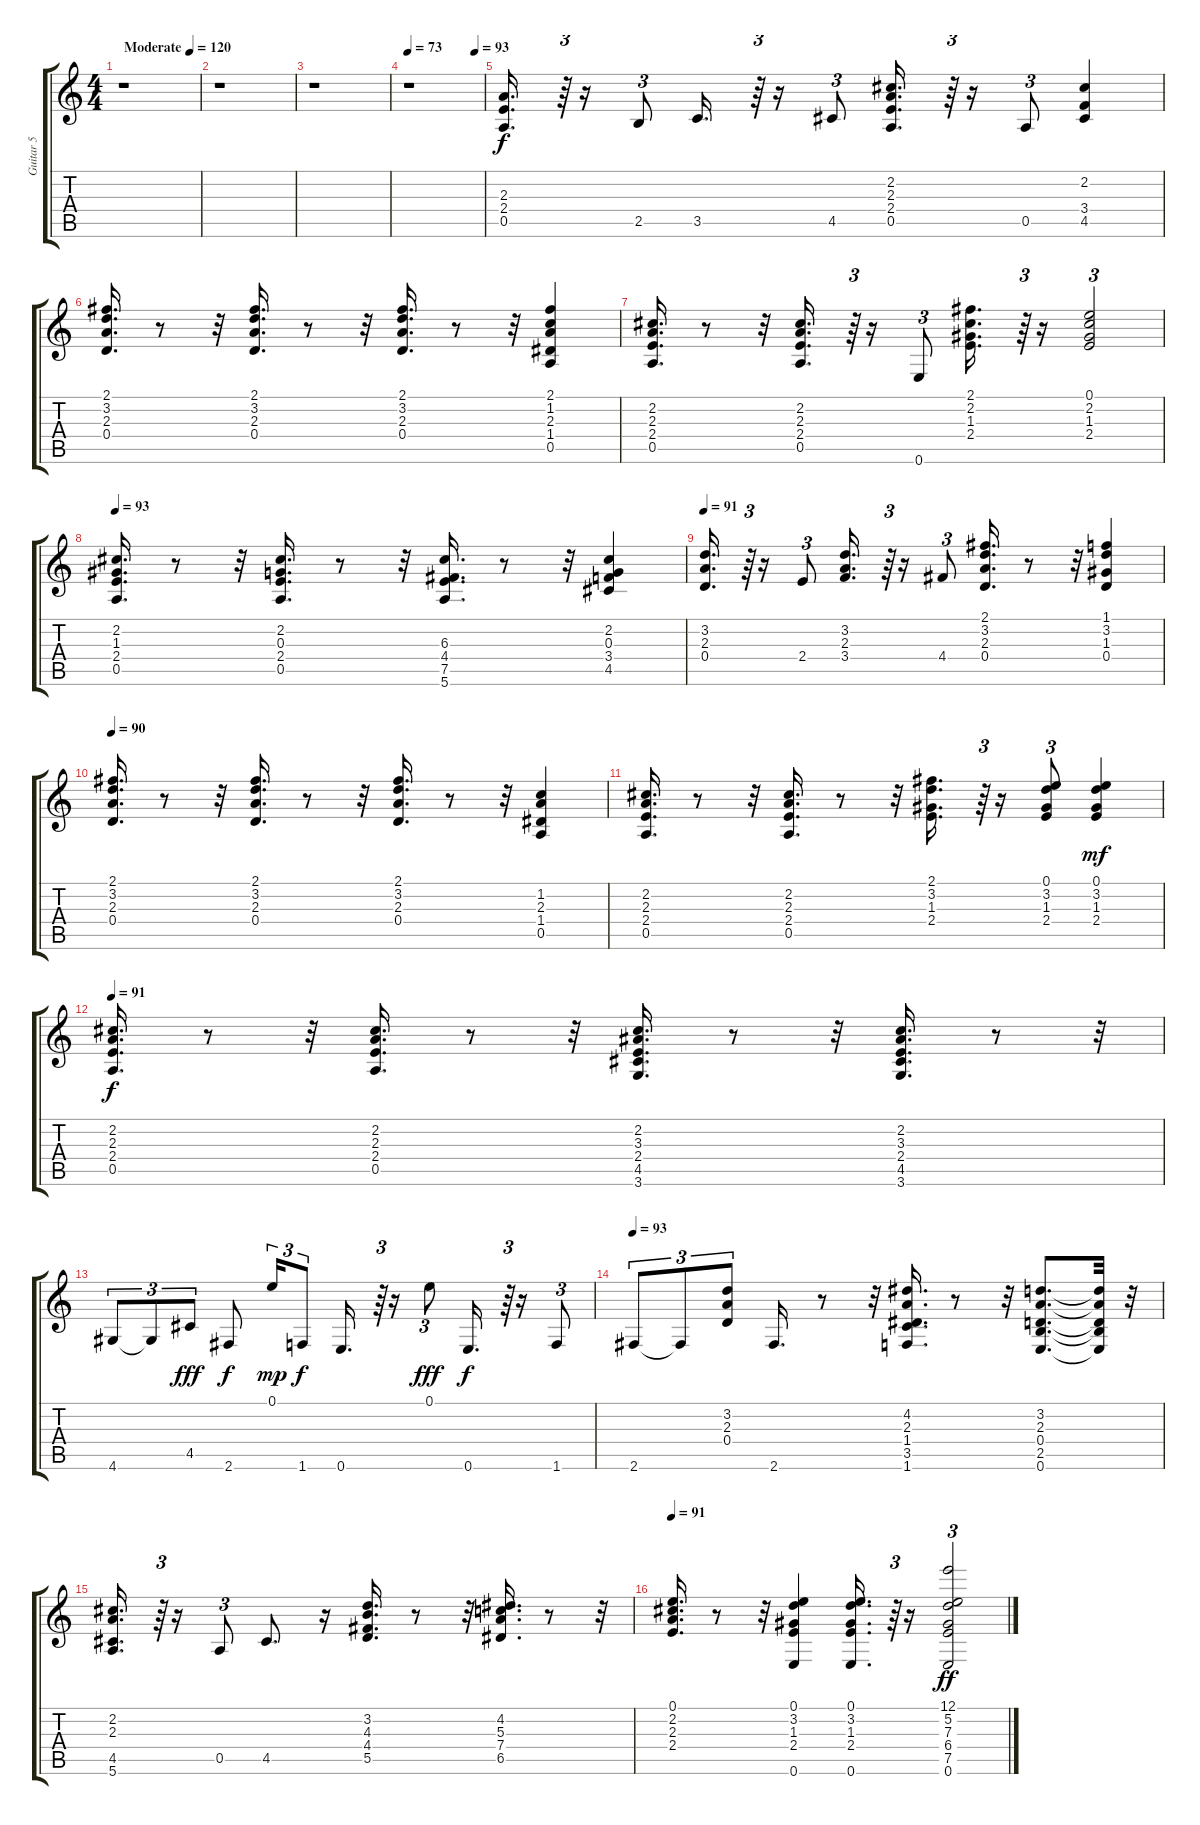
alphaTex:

\track ("Guitar 5" "Guitar 5") {instrument acousticguitarnylon}
\staff {score tabs}
\tuning (E4 B3 G3 D3 A2 E2) {hide}
\ts (4 4)
\tempo (120 "Moderate")
\tempo 77
\tempo (120 "Moderate")
\clef g2
\ks c
r.1{dy f instrument acousticguitarnylon} |
r.1 |
r.1 |
\tempo 73
\tempo (93 0.8854166666666666)
r.1 |
(2.3 2.4 0.5).16{d} r.64{tu (3 2)} r.16 2.5.8{tu (3 2)} 3.5.16{d} r.64{tu (3 2)} r.16 4.5.8{tu (3 2)} (2.2 2.3 2.4 0.5).16{d} r.64{tu (3 2)} r.16 0.5.8{tu (3 2)} (2.2 3.4 4.5).4 |
(2.1 3.2 2.3 0.4).16{d} r.8 r.32 (2.1 3.2 2.3 0.4).16{d} r.8 r.32 (2.1 3.2 2.3 0.4).16{d} r.8 r.32 (2.1 1.2 2.3 1.4 0.5).4 |
(2.2 2.3 2.4 0.5).16{d} r.8 r.32 (2.2 2.3 2.4 0.5).16{d} r.64{tu (3 2)} r.16 0.6.8{tu (3 2)} (2.1 2.2 1.3 2.4).16{d} r.64{tu (3 2)} r.16 (0.1 2.2 1.3 2.4).2{tu (3 2)} |
\tempo 93
(2.2 1.3 2.4 0.5).16{d} r.8 r.32 (2.2 0.3 2.4 0.5).16{d} r.8 r.32 (6.3 4.4 7.5 5.6).16{d} r.8 r.32 (2.2 0.3 3.4 4.5).4 |
\tempo 91
(3.2 2.3 0.4).16{d} r.64{tu (3 2)} r.16 2.4.8{tu (3 2)} (3.2 2.3 3.4).16{d} r.64{tu (3 2)} r.16 4.4.8{tu (3 2)} (2.1 3.2 2.3 0.4).16{d} r.8 r.32 (1.1 3.2 1.3 0.4).4 |
\tempo 90
(2.1 3.2 2.3 0.4).16{d} r.8 r.32 (2.1 3.2 2.3 0.4).16{d} r.8 r.32 (2.1 3.2 2.3 0.4).16{d} r.8 r.32 (1.2 2.3 1.4 0.5).4 |
(2.2 2.3 2.4 0.5).16{d} r.8 r.32 (2.2 2.3 2.4 0.5).16{d} r.8 r.32 (2.1 3.2 1.3 2.4).16{d} r.64{tu (3 2)} r.16 (0.1 3.2 1.3 2.4).8{tu (3 2)} (0.1 3.2 1.3 2.4).4{dy mf} |
\tempo 91
(2.2 2.3 2.4 0.5).16{d dy f} r.8 r.32 (2.2 2.3 2.4 0.5).16{d} r.8 r.32 (2.2 3.3 2.4 4.5 3.6).16{d} r.8 r.32 (2.2 3.3 2.4 4.5 3.6).16{d} r.8 r.32 |
4.6.8{tu (3 2)} 4.6{t}.8{tu (3 2)} 4.5.8{tu (3 2) dy fff} 2.6.8{dy f} 0.1.16{tu (3 2) dy mp} 1.6.8{tu (3 2) dy f} 0.6.16{d} r.64{tu (3 2)} r.16 0.1.8{tu (3 2) dy fff} 0.6.16{d dy f} r.64{tu (3 2)} r.16 1.6.8{tu (3 2)} |
\tempo 93
2.6.8{tu (3 2)} 2.6{t}.8{tu (3 2)} (3.2 2.3 0.4).8{tu (3 2)} 2.6.16{d} r.8 r.32 (4.2 2.3 1.4 3.5 1.6).16{d} r.8 r.32 (3.2 2.3 0.4 2.5 0.6).8{d} (3.2{t} 2.3{t} 0.4{t} 2.5{t} 0.6{t}).32 r.32 |
(2.2 2.3 4.5 5.6).16{d} r.64{tu (3 2)} r.16 0.5.8{tu (3 2)} 4.5.8{d} r.16 (3.2 4.3 4.4 5.5).16{d} r.8 r.32 (4.2 5.3 7.4 6.5).16{d} r.8 r.32 |
\tempo 91
(0.1 2.2 2.3 2.4).16{d} r.8 r.32 (0.1 3.2 1.3 2.4 0.6).4 (0.1 3.2 1.3 2.4 0.6).16{d} r.64{tu (3 2)} r.16 (12.1 5.2 7.3 6.4 7.5 0.6).2{tu (3 2) dy ff}
